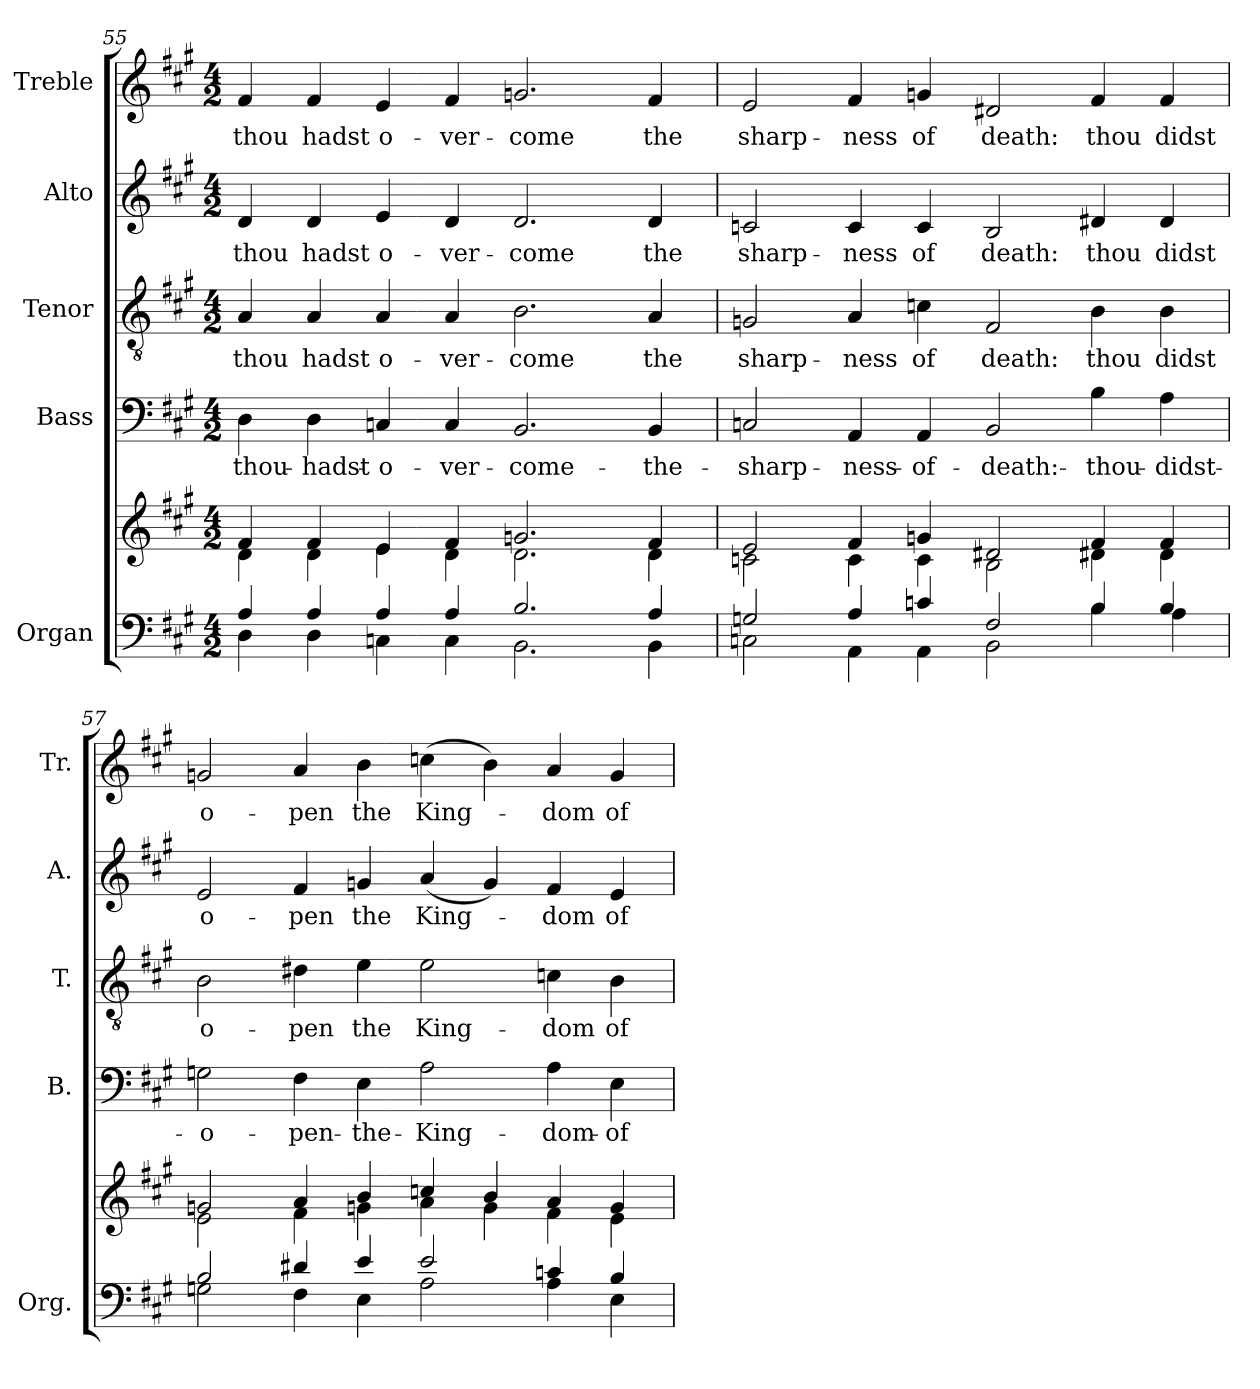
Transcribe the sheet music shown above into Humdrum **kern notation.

**kern	**kern	**kern	**text	**kern	**text	**kern	**text	**kern	**text
*part5	*part5	*part4	*part4	*part3	*part3	*part2	*part2	*part1	*part1
*staff6	*staff5	*staff4	*staff4	*staff3	*staff3	*staff2	*staff2	*staff1	*staff1
*I"Organ	*	*I"Bass	*	*I"Tenor	*	*I"Alto	*	*I"Treble	*
*I'Org.	*	*I'B.	*	*I'T.	*	*I'A.	*	*I'Tr.	*
*clefF4	*clefG2	*clefF4	*	*clefGv2	*	*clefG2	*	*clefG2	*
*	*	*	*	*ITrd7c12	*	*	*	*	*
*k[f#c#g#]	*k[f#c#g#]	*k[f#c#g#]	*	*k[f#c#g#]	*	*k[f#c#g#]	*	*k[f#c#g#]	*
*A:	*A:	*A:	*	*A:	*	*A:	*	*A:	*
*M4/2	*M4/2	*M4/2	*	*M4/2	*	*M4/2	*	*M4/2	*
=55	=55	=55	=55	=55	=55	=55	=55	=55	=55
*^	*^	*	*	*	*	*	*	*	*
!	!	!	!	!	!LO:LY:b:color=#000000	!	!	!	!	!	!
!	!	!	!	!	!	!	!LO:LY:b:color=#000000	!	!	!	!
!	!	!	!	!	!	!	!	!	!LO:LY:b:color=#000000	!	!
!	!	!	!	!	!	!	!	!	!	!	!LO:LY:b:color=#000000
4Ai/	4Di\	4f#i/	4di\	4Di\	-thou-	4AAi/	thou	4di/	thou	4f#i/	thou
!	!	!	!	!	!LO:LY:b:color=#000000	!	!	!	!	!	!
!	!	!	!	!	!	!	!LO:LY:b:color=#000000	!	!	!	!
!	!	!	!	!	!	!	!	!	!LO:LY:b:color=#000000	!	!
!	!	!	!	!	!	!	!	!	!	!	!LO:LY:b:color=#000000
4Ai/	4Di\	4f#i/	4di\	4Di\	-hadst-	4AAi/	hadst	4di/	hadst	4f#i/	hadst
!	!	!	!	!	!LO:LY:b:color=#000000	!	!	!	!	!	!
!	!	!	!	!	!	!	!LO:LY:b:color=#000000	!	!	!	!
!	!	!	!	!	!	!	!	!	!LO:LY:b:color=#000000	!	!
!	!	!	!	!	!	!	!	!	!	!	!LO:LY:b:color=#000000
4Ai/	4Cni\	4ei/	4ei\	4Cni/	-o-	4AAi/	o-	4ei/	o-	4ei/	o-
!	!	!	!	!	!LO:LY:b:color=#000000	!	!	!	!	!	!
!	!	!	!	!	!	!	!LO:LY:b:color=#000000	!	!	!	!
!	!	!	!	!	!	!	!	!	!LO:LY:b:color=#000000	!	!
!	!	!	!	!	!	!	!	!	!	!	!LO:LY:b:color=#000000
4Ai/	4Ci\	4f#i/	4di\	4Ci/	-ver-	4AAi/	-ver-	4di/	-ver-	4f#i/	-ver-
!	!	!	!	!	!LO:LY:b:color=#000000	!	!	!	!	!	!
!	!	!	!	!	!	!	!LO:LY:b:color=#000000	!	!	!	!
!	!	!	!	!	!	!	!	!	!LO:LY:b:color=#000000	!	!
!	!	!	!	!	!	!	!	!	!	!	!LO:LY:b:color=#000000
2.Bi/	2.BBi\	2.gni/	2.di\	2.BBi/	-come-	2.BBi\	-come	2.di/	-come	2.gni/	-come
!	!	!	!	!	!LO:LY:b:color=#000000	!	!	!	!	!	!
!	!	!	!	!	!	!	!LO:LY:b:color=#000000	!	!	!	!
!	!	!	!	!	!	!	!	!	!LO:LY:b:color=#000000	!	!
!	!	!	!	!	!	!	!	!	!	!	!LO:LY:b:color=#000000
4Ai/	4BBi\	4f#i/	4di\	4BBi/	-the-	4AAi/	the	4di/	the	4f#i/	the
=56	=56	=56	=56	=56	=56	=56	=56	=56	=56	=56	=56
!	!	!	!	!	!LO:LY:b:color=#000000	!	!	!	!	!	!
!	!	!	!	!	!	!	!LO:LY:b:color=#000000	!	!	!	!
!	!	!	!	!	!	!	!	!	!LO:LY:b:color=#000000	!	!
!	!	!	!	!	!	!	!	!	!	!	!LO:LY:b:color=#000000
2Gni/	2Cni\	2ei/	2cni\	2Cni/	-sharp-	2GGni/	sharp-	2cni/	sharp-	2ei/	sharp-
!	!	!	!	!	!LO:LY:b:color=#000000	!	!	!	!	!	!
!	!	!	!	!	!	!	!LO:LY:b:color=#000000	!	!	!	!
!	!	!	!	!	!	!	!	!	!LO:LY:b:color=#000000	!	!
!	!	!	!	!	!	!	!	!	!	!	!LO:LY:b:color=#000000
4Ai/	4AAi\	4f#i/	4ci\	4AAi/	-ness-	4AAi/	-ness	4ci/	-ness	4f#i/	-ness
!	!	!	!	!	!LO:LY:b:color=#000000	!	!	!	!	!	!
!	!	!	!	!	!	!	!LO:LY:b:color=#000000	!	!	!	!
!	!	!	!	!	!	!	!	!	!LO:LY:b:color=#000000	!	!
!	!	!	!	!	!	!	!	!	!	!	!LO:LY:b:color=#000000
4cni/	4AAi\	4gni/	4ci\	4AAi/	-of-	4Cni\	of	4ci/	of	4gni/	of
!	!	!	!	!	!LO:LY:b:color=#000000	!	!	!	!	!	!
!	!	!	!	!	!	!	!LO:LY:b:color=#000000	!	!	!	!
!	!	!	!	!	!	!	!	!	!LO:LY:b:color=#000000	!	!
!	!	!	!	!	!	!	!	!	!	!	!LO:LY:b:color=#000000
2F#i/	2BBi\	2d#Xi/	2Bi\	2BBi/	-death:-	2FF#i/	death:	2Bi/	death:	2d#Xi/	death:
!	!	!	!	!	!LO:LY:b:color=#000000	!	!	!	!	!	!
!	!	!	!	!	!	!	!LO:LY:b:color=#000000	!	!	!	!
!	!	!	!	!	!	!	!	!	!LO:LY:b:color=#000000	!	!
!	!	!	!	!	!	!	!	!	!	!	!LO:LY:b:color=#000000
4Bi/	4Bi\	4f#i/	4d#Xi\	4Bi\	-thou-	4BBi\	thou	4d#Xi/	thou	4f#i/	thou
!	!	!	!	!	!LO:LY:b:color=#000000	!	!	!	!	!	!
!	!	!	!	!	!	!	!LO:LY:b:color=#000000	!	!	!	!
!	!	!	!	!	!	!	!	!	!LO:LY:b:color=#000000	!	!
!	!	!	!	!	!	!	!	!	!	!	!LO:LY:b:color=#000000
4Bi/	4Ai\	4f#i/	4d#i\	4Ai\	-didst-	4BBi\	didst	4d#i/	didst	4f#i/	didst
=57	=57	=57	=57	=57	=57	=57	=57	=57	=57	=57	=57
!	!	!	!	!	!LO:LY:b:color=#000000	!	!	!	!	!	!
!	!	!	!	!	!	!	!LO:LY:b:color=#000000	!	!	!	!
!	!	!	!	!	!	!	!	!	!LO:LY:b:color=#000000	!	!
!	!	!	!	!	!	!	!	!	!	!	!LO:LY:b:color=#000000
2Bi/	2Gni\	2gni/	2ei\	2Gni\	-o-	2BBi\	o-	2ei/	o-	2gni/	o-
!	!	!	!	!	!LO:LY:b:color=#000000	!	!	!	!	!	!
!	!	!	!	!	!	!	!LO:LY:b:color=#000000	!	!	!	!
!	!	!	!	!	!	!	!	!	!LO:LY:b:color=#000000	!	!
!	!	!	!	!	!	!	!	!	!	!	!LO:LY:b:color=#000000
4d#Xi/	4F#i\	4ai/	4f#i\	4F#i\	-pen-	4D#Xi\	-pen	4f#i/	-pen	4ai/	-pen
!	!	!	!	!	!LO:LY:b:color=#000000	!	!	!	!	!	!
!	!	!	!	!	!	!	!LO:LY:b:color=#000000	!	!	!	!
!	!	!	!	!	!	!	!	!	!LO:LY:b:color=#000000	!	!
!	!	!	!	!	!	!	!	!	!	!	!LO:LY:b:color=#000000
4ei/	4Ei\	4bi/	4gni\	4Ei\	-the-	4Ei\	the	4gni/	the	4bi\	the
!	!	!	!	!	!LO:LY:b:color=#000000	!	!	!	!	!	!
!	!	!	!	!	!	!	!LO:LY:b:color=#000000	!	!	!	!
!	!	!	!	!	!	!	!	!	!LO:LY:b:color=#000000	!	!
!	!	!	!	!	!	!	!	!	!	!	!LO:LY:b:color=#000000
2ei/	2Ai\	4ccni/	4ai\	2Ai\	-King-	2Ei\	King-	(4ai/	King-	(4ccni\	King-
.	.	4bi/	4gi\	.	.	.	.	4gi/)	.	4bi\)	.
!	!	!	!	!	!LO:LY:b:color=#000000	!	!	!	!	!	!
!	!	!	!	!	!	!	!LO:LY:b:color=#000000	!	!	!	!
!	!	!	!	!	!	!	!	!	!LO:LY:b:color=#000000	!	!
!	!	!	!	!	!	!	!	!	!	!	!LO:LY:b:color=#000000
4cni/	4Ai\	4ai/	4f#i\	4Ai\	-dom-	4Cni\	-dom	4f#i/	-dom	4ai/	-dom
!	!	!	!	!	!LO:LY:b:color=#000000	!	!	!	!	!	!
!	!	!	!	!	!	!	!LO:LY:b:color=#000000	!	!	!	!
!	!	!	!	!	!	!	!	!	!LO:LY:b:color=#000000	!	!
!	!	!	!	!	!	!	!	!	!	!	!LO:LY:b:color=#000000
4Bi/	4Ei\	4gi/	4ei\	4Ei\	-of-	4BBi\	of	4ei/	of	4gi/	of
*v	*v	*	*	*	*	*	*	*	*	*	*
*	*v	*v	*	*	*	*	*	*	*	*
=	=	=	=	=	=	=	=	=	=
*-	*-	*-	*-	*-	*-	*-	*-	*-	*-
